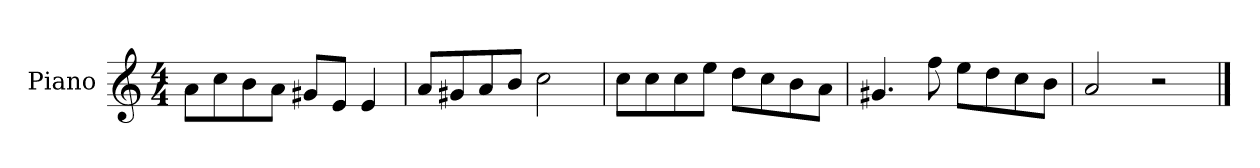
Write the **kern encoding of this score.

**kern
*part1
*staff1
*I"Piano
*I'P-no
*clefG2
*k[]
*M4/4
*MM90
=1
8a\L
8cc\
8b\
8a\J
8g#X/L
8e/J
4e/
=2
8a/L
8g#X/
8a/
8b/J
2cc\
=3
8cc\L
8cc\
8cc\
8ee\J
8dd\L
8cc\
8b\
8a\J
=4
4.g#X/
8ff\
8ee\L
8dd\
8cc\
8b\J
=5
2a/
2r
==
*-
